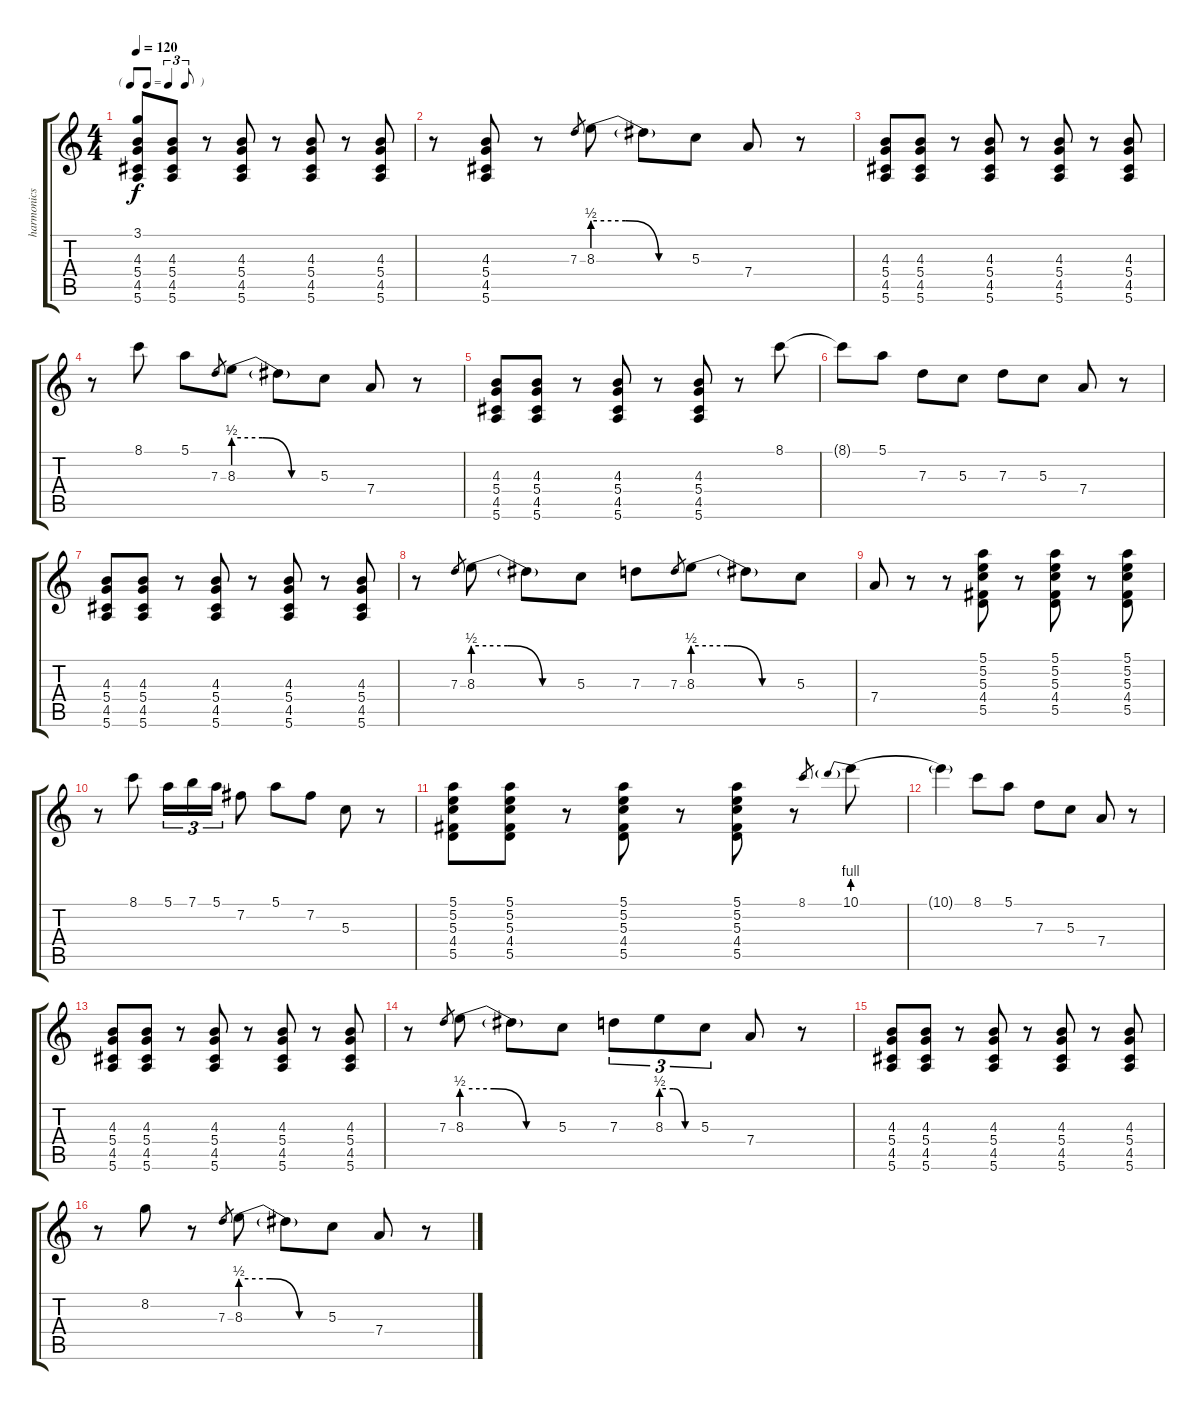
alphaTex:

\track ("harmonics" "harmonics") {instrument guitarharmonics}
\staff {score tabs}
\tuning (E4 B3 G3 D3 A2 E2) {hide}
\ts (4 4)
\tf triplet8th
\tempo 120
\clef g2
\ks c
(3.1 4.3 5.4 4.5 5.6).8{dy f instrument guitarharmonics} (4.3 5.4 4.5 5.6).8 r.8 (4.3 5.4 4.5 5.6).8 r.8 (4.3 5.4 4.5 5.6).8 r.8 (4.3 5.4 4.5 5.6).8 |
r.8 (4.3 5.4 4.5 5.6).8 r.8 7.3.8{gr} 8.3{be (custom 0 2 20 2 40 0 60 0)}.8 8.3{t}.8 5.3.8 7.4.8 r.8 |
(4.3 5.4 4.5 5.6).8 (4.3 5.4 4.5 5.6).8 r.8 (4.3 5.4 4.5 5.6).8 r.8 (4.3 5.4 4.5 5.6).8 r.8 (4.3 5.4 4.5 5.6).8 |
r.8 8.1.8 5.1.8 7.3.8{gr} 8.3{be (custom 0 2 20 2 40 0 60 0)}.8 8.3{t}.8 5.3.8 7.4.8 r.8 |
(4.3 5.4 4.5 5.6).8 (4.3 5.4 4.5 5.6).8 r.8 (4.3 5.4 4.5 5.6).8 r.8 (4.3 5.4 4.5 5.6).8 r.8 8.1.8 |
8.1{t}.8 5.1.8 7.3.8 5.3.8 7.3.8 5.3.8 7.4.8 r.8 |
(4.3 5.4 4.5 5.6).8 (4.3 5.4 4.5 5.6).8 r.8 (4.3 5.4 4.5 5.6).8 r.8 (4.3 5.4 4.5 5.6).8 r.8 (4.3 5.4 4.5 5.6).8 |
r.8 7.3.8{gr} 8.3{be (custom 0 2 20 2 40 0 60 0)}.8 8.3{t}.8 5.3.8 7.3.8 7.3.8{gr} 8.3{be (custom 0 2 20 2 40 0 60 0)}.8 8.3{t}.8 5.3.8 |
7.4.8 r.8 r.8 (5.1 5.2 5.3 4.4 5.5).8 r.8 (5.1 5.2 5.3 4.4 5.5).8 r.8 (5.1 5.2 5.3 4.4 5.5).8 |
r.8 8.1.8 5.1.16{tu (3 2)} 7.1.16{tu (3 2)} 5.1.16{tu (3 2)} 7.2.8 5.1.8 7.2.8 5.3.8 r.8 |
(5.1 5.2 5.3 4.4 5.5).8 (5.1 5.2 5.3 4.4 5.5).8 r.8 (5.1 5.2 5.3 4.4 5.5).8 r.8 (5.1 5.2 5.3 4.4 5.5).8 r.8 8.1.8{gr} 10.1{be (prebend 0 4 60 4)}.8 |
10.1{t}.4 8.1.8 5.1.8 7.3.8 5.3.8 7.4.8 r.8 |
(4.3 5.4 4.5 5.6).8 (4.3 5.4 4.5 5.6).8 r.8 (4.3 5.4 4.5 5.6).8 r.8 (4.3 5.4 4.5 5.6).8 r.8 (4.3 5.4 4.5 5.6).8 |
r.8 7.3.8{gr} 8.3{be (custom 0 2 20 2 40 0 60 0)}.8 8.3{t}.8 5.3.8 7.3.8{tu (3 2)} 8.3{be (custom 0 2 20 2 40 0 60 0)}.8{tu (3 2)} 5.3.8{tu (3 2)} 7.4.8 r.8 |
(4.3 5.4 4.5 5.6).8 (4.3 5.4 4.5 5.6).8 r.8 (4.3 5.4 4.5 5.6).8 r.8 (4.3 5.4 4.5 5.6).8 r.8 (4.3 5.4 4.5 5.6).8 |
r.8 8.2.8 r.8 7.3.8{gr} 8.3{be (custom 0 2 20 2 40 0 60 0)}.8 8.3{t}.8 5.3.8 7.4.8 r.8
